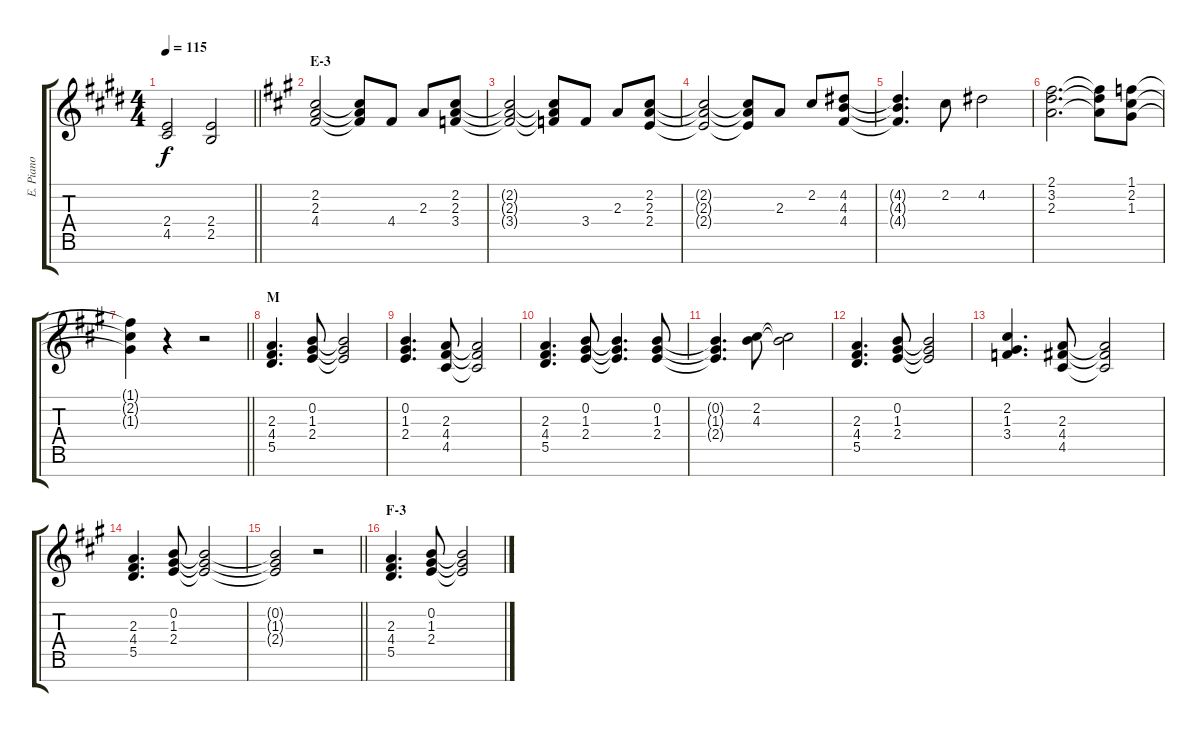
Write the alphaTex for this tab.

\track ("E. Piano" "E. Piano") {instrument electricpiano1}
\staff {score tabs}
\tuning (E5 B4 G4 D4 A3 E3 B2) {hide}
\ts (4 4)
\tempo 115
\clef g2
\barLineRight lightlight
\ks e
(2.4 4.5).2{dy f} (2.4 2.5).2 |
\section ("" "E-3")
\ks a
(2.2 2.3 4.4).2 (2.2{t} 2.3{t} 4.4{t}).8 4.4.8 2.3.8 (2.2 2.3 3.4).8 |
(2.2{t} 2.3{t} 3.4{t}).2 (2.2{t} 2.3{t} 3.4{t}).8 3.4.8 2.3.8 (2.2 2.3 2.4).8 |
(2.2{t} 2.3{t} 2.4{t}).2 (2.2{t} 2.3{t} 2.4{t}).8 2.3.8 2.2.8 (4.2 4.3 4.4).8 |
(4.2{t} 4.3{t} 4.4{t}).4{d} 2.2.8 4.2.2 |
(2.1 3.2 2.3).2{d} (2.1{t} 3.2{t} 2.3{t}).8 (1.1 2.2 1.3).8 |
\barLineRight lightlight
(1.1{t} 2.2{t} 1.3{t}).4 r.4 r.2 |
\section ("" "M")
(2.3 4.4 5.5).4{d} (0.2 1.3 2.4).8 (0.2{t} 1.3{t} 2.4{t}).2 |
(0.2 1.3 2.4).4{d} (2.3 4.4 4.5).8 (2.3{t} 4.4{t} 4.5{t}).2 |
(2.3 4.4 5.5).4{d} (0.2 1.3 2.4).8 (0.2{t} 1.3{t} 2.4{t}).4{d} (0.2 1.3 2.4).8 |
(0.2{t} 1.3{t} 2.4{t}).4{d} (2.2 4.3).8 (2.2{t} 4.3{t}).2 |
(2.3 4.4 5.5).4{d} (0.2 1.3 2.4).8 (0.2{t} 1.3{t} 2.4{t}).2 |
(2.2 1.3 3.4).4{d} (2.3 4.4 4.5).8 (2.3{t} 4.4{t} 4.5{t}).2 |
(2.3 4.4 5.5).4{d} (0.2 1.3 2.4).8 (0.2{t} 1.3{t} 2.4{t}).2 |
\barLineRight lightlight
(0.2{t} 1.3{t} 2.4{t}).2 r.2 |
\section ("" "F-3")
(2.3 4.4 5.5).4{d} (0.2 1.3 2.4).8 (0.2{t} 1.3{t} 2.4{t}).2
